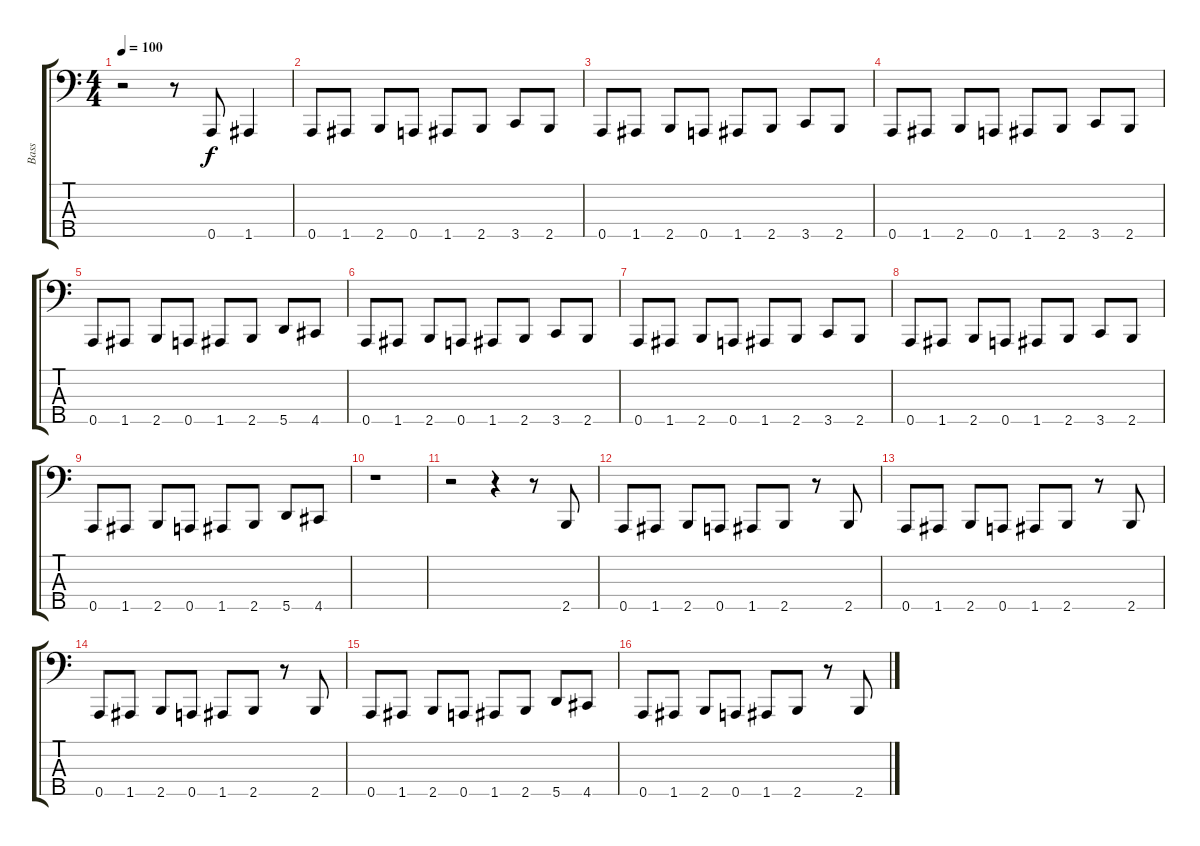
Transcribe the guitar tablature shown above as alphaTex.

\track ("Bass" "Bass") {instrument electricbasspick}
\staff {score tabs}
\tuning (F2 C2 G1 D1 A0) {hide}
\ts (4 4)
\tempo 100
\clef f4
\ks c
r.2{dy f} r.8 0.5.8 1.5.4 |
0.5.8 1.5.8 2.5.8 0.5.8 1.5.8 2.5.8 3.5.8 2.5.8 |
0.5.8 1.5.8 2.5.8 0.5.8 1.5.8 2.5.8 3.5.8 2.5.8 |
0.5.8 1.5.8 2.5.8 0.5.8 1.5.8 2.5.8 3.5.8 2.5.8 |
0.5.8 1.5.8 2.5.8 0.5.8 1.5.8 2.5.8 5.5.8 4.5.8 |
0.5.8 1.5.8 2.5.8 0.5.8 1.5.8 2.5.8 3.5.8 2.5.8 |
0.5.8 1.5.8 2.5.8 0.5.8 1.5.8 2.5.8 3.5.8 2.5.8 |
0.5.8 1.5.8 2.5.8 0.5.8 1.5.8 2.5.8 3.5.8 2.5.8 |
0.5.8 1.5.8 2.5.8 0.5.8 1.5.8 2.5.8 5.5.8 4.5.8 |
r.1 |
r.2 r.4 r.8 2.5.8 |
0.5.8 1.5.8 2.5.8 0.5.8 1.5.8 2.5.8 r.8 2.5.8 |
0.5.8 1.5.8 2.5.8 0.5.8 1.5.8 2.5.8 r.8 2.5.8 |
0.5.8 1.5.8 2.5.8 0.5.8 1.5.8 2.5.8 r.8 2.5.8 |
0.5.8 1.5.8 2.5.8 0.5.8 1.5.8 2.5.8 5.5.8 4.5.8 |
0.5.8 1.5.8 2.5.8 0.5.8 1.5.8 2.5.8 r.8 2.5.8
